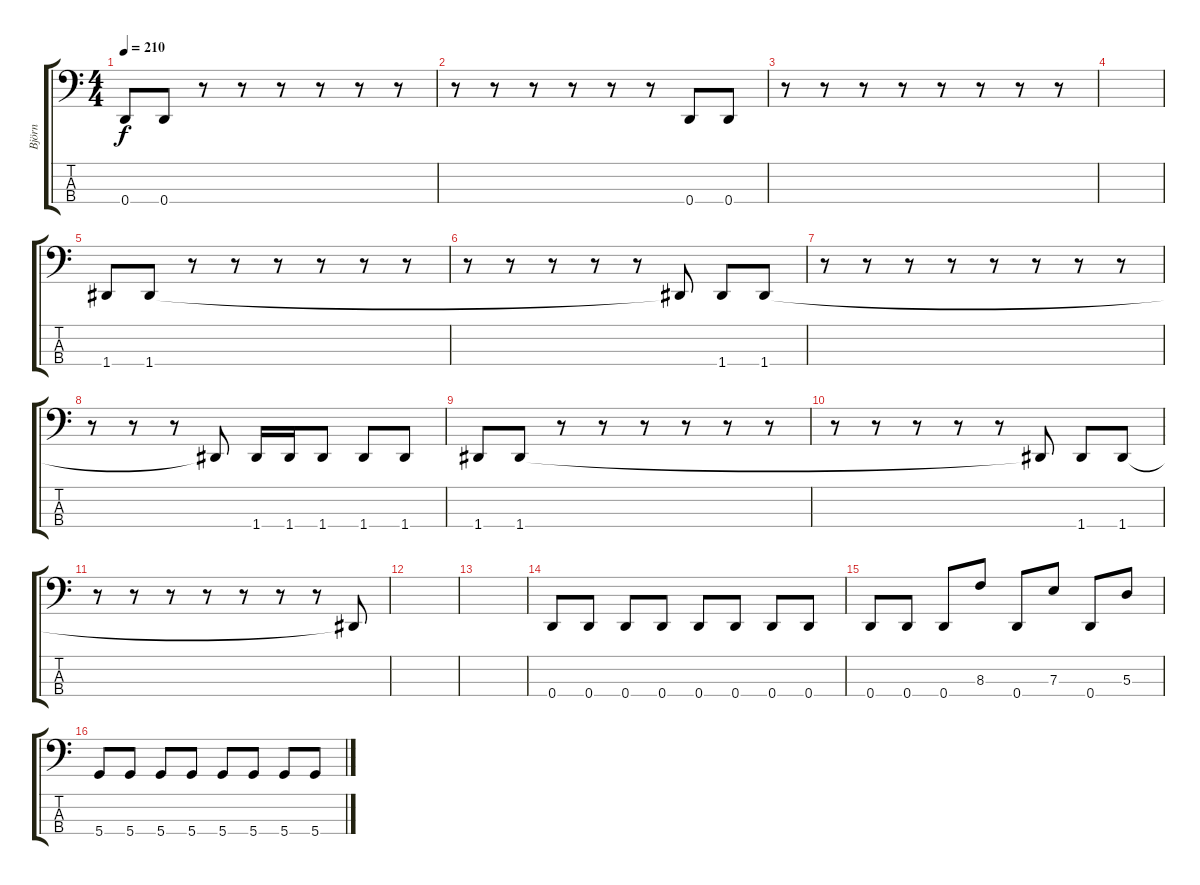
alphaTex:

\track ("Björn" "Björn") {instrument electricbassfinger}
\staff {score tabs}
\tuning (G2 D2 A1 D1) {hide}
\ts (4 4)
\tempo 210
\clef f4
\ks c
0.4.8{dy f} 0.4.8 r.8 r.8 r.8 r.8 r.8 r.8 |
r.8 r.8 r.8 r.8 r.8 r.8 0.4.8 0.4.8 |
r.8 r.8 r.8 r.8 r.8 r.8 r.8 r.8 |
|
1.4.8 1.4.8 r.8 r.8 r.8 r.8 r.8 r.8 |
r.8 r.8 r.8 r.8 r.8 1.4{t}.8 1.4.8 1.4.8 |
r.8 r.8 r.8 r.8 r.8 r.8 r.8 r.8 |
r.8 r.8 r.8 1.4{t}.8 1.4.16 1.4.16 1.4.8 1.4.8 1.4.8 |
1.4.8 1.4.8 r.8 r.8 r.8 r.8 r.8 r.8 |
r.8 r.8 r.8 r.8 r.8 1.4{t}.8 1.4.8 1.4.8 |
r.8 r.8 r.8 r.8 r.8 r.8 r.8 1.4{t}.8 |
|
|
0.4.8 0.4.8 0.4.8 0.4.8 0.4.8 0.4.8 0.4.8 0.4.8 |
0.4.8 0.4.8 0.4.8 8.3.8 0.4.8 7.3.8 0.4.8 5.3.8 |
5.4.8 5.4.8 5.4.8 5.4.8 5.4.8 5.4.8 5.4.8 5.4.8
